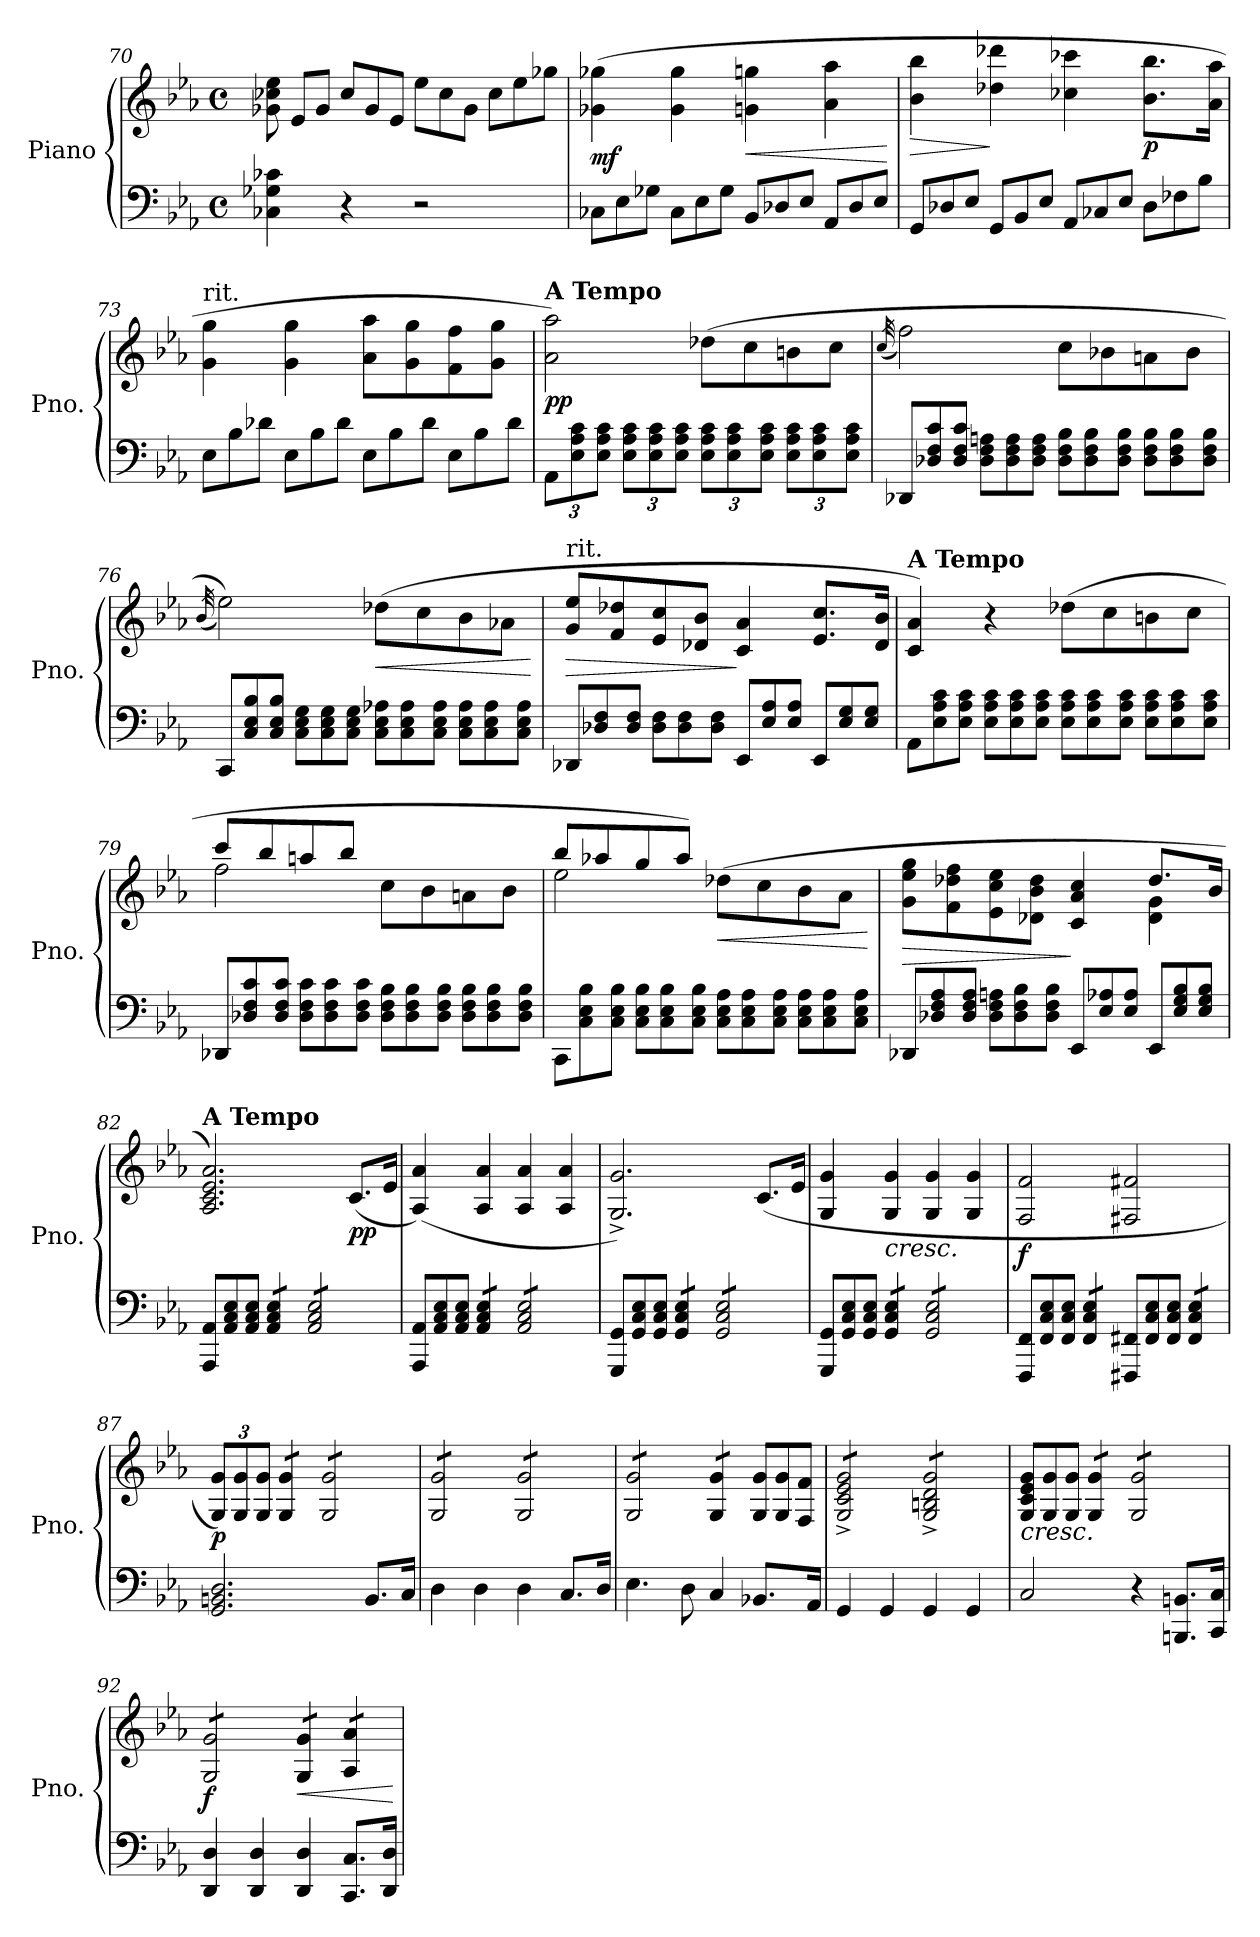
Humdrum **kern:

**kern	**kern	**dynam
*part1	*part1	*part1
*staff2	*staff1	*staff1/2
*I"Piano	*	*
*I'Pno.	*	*
*clefF4	*clefG2	*
*k[b-e-a-]	*k[b-e-a-]	*
*M4/4	*M4/4	*
*met(c)	*met(c)	*
*	*Xtuplet	*
=70	=70	=70
4C-X\ 4G-X\ 4c-X\	12g-X\ 12cc-X\ 12ee-\	.
.	12e-/L	.
.	12g-/J	.
4r	12cc-/L	.
.	12g-/	.
.	12e-/J	.
2r	12ee-\L	.
.	12cc-\	.
.	12g-\J	.
.	12cc-\L	.
.	12ee-\	.
.	12gg-X\J	.
=71	=71	=71
*Xtuplet	*	*
!	!	!LO:DY:b
12C-X\L	(>4g-X\ 4gg-X\	mf
12E-\	.	.
12G-X\J	.	.
12C-\L	4g-\ 4gg-\	.
12E-\	.	.
12G-\J	.	.
!	!	!LO:HP:b
12BB-/L	4gn\ 4ggn\	<
12D-X/	.	.
12E-/J	.	.
12AA-/L	4a-\ 4aa-\	.
12D-/	.	.
12E-/J	.	.
.	.	[
!!LO:LB:g=z
=72	=72	=72
!	!	!LO:HP:b
12GG/L	4b-\ 4bb-\	>
12D-X/	.	.
12E-/J	.	.
12GG/L	4dd-X\ 4ddd-X\	]
12BB-/	.	.
12E-/J	.	.
12AA-/L	4cc-X\ 4ccc-X\	.
12C-X/	.	.
12E-/J	.	.
!	!	!LO:DY:b
12D-\L	8.b-\ 8.bb-\L	p
12F-X\	.	.
12B-\J	.	.
.	16a-\ 16aa-\Jk	.
=73	=73	=73
!	!LO:TX:a:t=rit.	!
12E-\L	4g\ 4gg\	.
12B-\	.	.
12d-X\J	.	.
12E-\L	4g\ 4gg\	.
12B-\	.	.
12d-\J	.	.
12E-\L	8a-\ 8aa-\L	.
12B-\	.	.
.	8g\ 8gg\	.
12d-\J	.	.
12E-\L	8f\ 8ff\	.
12B-\	.	.
.	8g\ 8gg\J	.
12d-\J	.	.
=74	=74	=74
*tuplet	*	*
*Xbrackettup	*	*
!	!LO:TX:a:B:t=A Tempo	!
!	!	!LO:DY:b
12AA-\L	2a-\ 2aa-\)	pp
12E-\ 12A-\ 12c\	.	.
12E-\ 12A-\ 12c\J	.	.
12E-\ 12A-\ 12c\L	.	.
12E-\ 12A-\ 12c\	.	.
12E-\ 12A-\ 12c\J	.	.
12E-\ 12A-\ 12c\L	(>8dd-X\L	.
12E-\ 12A-\ 12c\	.	.
.	8cc\	.
12E-\ 12A-\ 12c\J	.	.
12E-\ 12A-\ 12c\L	8bn\	.
12E-\ 12A-\ 12c\	.	.
.	8cc\J	.
12E-\ 12A-\ 12c\J	.	.
!!LO:PB:g=z
=75	=75	=75
.	(<32qcc/	.
*Xtuplet	*	*
12DD-X/L	2ff\)	.
12D-X/ 12F/ 12c/	.	.
12D-/ 12F/ 12c/J	.	.
12D-\ 12F\ 12An\L	.	.
12D-\ 12F\ 12A\	.	.
12D-\ 12F\ 12A\J	.	.
12D-\ 12F\ 12B-\L	8cc\L	.
12D-\ 12F\ 12B-\	.	.
.	8b-X\	.
12D-\ 12F\ 12B-\J	.	.
12D-\ 12F\ 12B-\L	8an\	.
12D-\ 12F\ 12B-\	.	.
.	8b-\J	.
12D-\ 12F\ 12B-\J	.	.
=76	=76	=76
.	(<32qb-/	.
12CC/L	2ee-\))	.
12C/ 12E-/ 12B-/	.	.
12C/ 12E-/ 12B-/J	.	.
12C\ 12E-\ 12G\L	.	.
12C\ 12E-\ 12G\	.	.
12C\ 12E-\ 12G\J	.	.
!	!	!LO:HP:b
12C\ 12E-\ 12A-X\L	(>8dd-X\L	<
12C\ 12E-\ 12A-\	.	.
.	8cc\	.
12C\ 12E-\ 12A-\J	.	.
12C\ 12E-\ 12A-\L	8b-\	.
12C\ 12E-\ 12A-\	.	.
.	8a-X\J	.
12C\ 12E-\ 12A-\J	.	.
.	.	[
=77	=77	=77
!	!LO:TX:a:t=rit.	!
!	!	!LO:HP:b
12DD-X/L	8g/ 8ee-/L	>
12D-X/ 12F/	.	.
.	8f/ 8dd-X/	.
12D-/ 12F/J	.	.
12D-\ 12F\L	8e-/ 8cc/	.
12D-\ 12F\	.	.
.	8d-X/ 8b-/J	.
12D-\ 12F\J	.	.
12EE-/L	4c/ 4a-/	]
12E-/ 12A-/	.	.
12E-/ 12A-/J	.	.
12EE-/L	8.e-/ 8.cc/L	.
12E-/ 12G/	.	.
12E-/ 12G/J	.	.
.	16d-/ 16b-/Jk	.
!!LO:LB:g=z
=78	=78	=78
!	!LO:TX:a:B:t=A Tempo	!
12AA-\L	4c/ 4a-/)	.
12E-\ 12A-\ 12c\	.	.
12E-\ 12A-\ 12c\J	.	.
12E-\ 12A-\ 12c\L	4r	.
12E-\ 12A-\ 12c\	.	.
12E-\ 12A-\ 12c\J	.	.
12E-\ 12A-\ 12c\L	(>8dd-X\L	.
12E-\ 12A-\ 12c\	.	.
.	8cc\	.
12E-\ 12A-\ 12c\J	.	.
12E-\ 12A-\ 12c\L	8bn\	.
12E-\ 12A-\ 12c\	.	.
.	8cc\J	.
12E-\ 12A-\ 12c\J	.	.
=79	=79	=79
*	*^	*
12DD-X/L	8ccc/L	2ff\	.
12D-X/ 12F/ 12c/	.	.	.
.	8bb-/	.	.
12D-/ 12F/ 12c/J	.	.	.
12D-\ 12F\ 12c\L	8aan/	.	.
12D-\ 12F\ 12c\	.	.	.
.	8bb-/J	.	.
12D-\ 12F\ 12c\J	.	.	.
12D-\ 12F\ 12B-\L	8cc\L	2ryy	.
12D-\ 12F\ 12B-\	.	.	.
.	8b-\	.	.
12D-\ 12F\ 12B-\J	.	.	.
12D-\ 12F\ 12B-\L	8an\	.	.
12D-\ 12F\ 12B-\	.	.	.
.	8b-\J	.	.
12D-\ 12F\ 12B-\J	.	.	.
=80	=80	=80	=80
12CC\L	8bb-/L	2ee-\	.
12C\ 12E-\ 12B-\	.	.	.
.	8aa-X/	.	.
12C\ 12E-\ 12B-\J	.	.	.
12C\ 12E-\ 12B-\L	8gg/	.	.
12C\ 12E-\ 12B-\	.	.	.
.	8aa-/J)	.	.
12C\ 12E-\ 12B-\J	.	.	.
!	!	!	!LO:HP:b
12C\ 12E-\ 12A-\L	(>8dd-X\L	2ryy	<
12C\ 12E-\ 12A-\	.	.	.
.	8cc\	.	.
12C\ 12E-\ 12A-\J	.	.	.
12C\ 12E-\ 12A-\L	8b-\	.	.
12C\ 12E-\ 12A-\	.	.	.
.	8a-\J	.	.
12C\ 12E-\ 12A-\J	.	.	.
*	*v	*v	*
.	.	[
!!LO:LB:g=z
=81	=81	=81
!	!LO:TX:a:t=rit.	!
!	!	!LO:HP:b
*	*^	*
12DD-X/L	8g\ 8ee-\ 8gg\L	2.ryy	>
12D-X/ 12F/ 12A-/	.	.	.
.	8f\ 8dd-X\ 8ff\	.	.
12D-/ 12F/ 12A-/J	.	.	.
12D-\ 12F\ 12An\L	8e-\ 8cc\ 8ee-\	.	.
12D-\ 12F\ 12B-\	.	.	.
.	8d-X\ 8b-\ 8dd-\J	.	.
12D-\ 12F\ 12B-\J	.	.	.
12EE-/L	4c/ 4a-/ 4cc/	.	]
12E-/ 12A-X/	.	.	.
12E-/ 12A-/J	.	.	.
12EE-/L	8.dd-/L	4d-\ 4g\	.
12E-/ 12G/ 12B-/	.	.	.
12E-/ 12G/ 12B-/J	.	.	.
.	16b-/Jk	.	.
*	*v	*v	*
=82	=82	=82
!	!LO:TX:a:B:t=A Tempo	!
12AAA-/ 12AA-/L	2.A-/ 2.c/ 2.e-/ 2.a-/)	.
12AA-/ 12C/ 12E-/	.	.
12AA-/ 12C/ 12E-/J	.	.
*tremolo	*	*
12AA-/ 12C/ 12E-/L	.	.
12AA-/ 12C/ 12E-/	.	.
12AA-/ 12C/ 12E-/J	.	.
12AA-/ 12C/ 12E-/L	.	.
12AA-/ 12C/ 12E-/	.	.
12AA-/ 12C/ 12E-/	.	.
!	!	!LO:DY:b
12AA-/ 12C/ 12E-/	(>8.c/L	pp
12AA-/ 12C/ 12E-/	.	.
12AA-/ 12C/ 12E-/J	.	.
*Xtremolo	*	*
.	16e-/Jk	.
=83	=83	=83
12AAA-/ 12AA-/L	(>4A-/ 4a-/)	.
12AA-/ 12C/ 12E-/	.	.
12AA-/ 12C/ 12E-/J	.	.
*tremolo	*	*
12AA-/ 12C/ 12E-/L	4A-/ 4a-/	.
12AA-/ 12C/ 12E-/	.	.
12AA-/ 12C/ 12E-/J	.	.
12AA-/ 12C/ 12E-/L	4A-/ 4a-/	.
12AA-/ 12C/ 12E-/	.	.
12AA-/ 12C/ 12E-/	.	.
12AA-/ 12C/ 12E-/	4A-/ 4a-/	.
12AA-/ 12C/ 12E-/	.	.
12AA-/ 12C/ 12E-/J	.	.
*Xtremolo	*	*
=84	=84	=84
12GGG/ 12GG/L	2.G/^ 2.g/^)	.
12GG/ 12C/ 12E-/	.	.
12GG/ 12C/ 12E-/J	.	.
*tremolo	*	*
12GG/ 12C/ 12E-/L	.	.
12GG/ 12C/ 12E-/	.	.
12GG/ 12C/ 12E-/J	.	.
12GG/ 12C/ 12E-/L	.	.
12GG/ 12C/ 12E-/	.	.
12GG/ 12C/ 12E-/	.	.
12GG/ 12C/ 12E-/	(<8.c/L	.
12GG/ 12C/ 12E-/	.	.
12GG/ 12C/ 12E-/J	.	.
*Xtremolo	*	*
.	16e-/Jk	.
!!LO:LB:g=z
=85	=85	=85
12GGG/ 12GG/L	4G/ 4g/	.
12GG/ 12C/ 12E-/	.	.
12GG/ 12C/ 12E-/J	.	.
!	!LO:TX:b:i:t=cresc.	!
*tremolo	*	*
12GG/ 12C/ 12E-/L	4G/ 4g/	.
12GG/ 12C/ 12E-/	.	.
12GG/ 12C/ 12E-/J	.	.
12GG/ 12C/ 12E-/L	4G/ 4g/	.
12GG/ 12C/ 12E-/	.	.
12GG/ 12C/ 12E-/	.	.
12GG/ 12C/ 12E-/	4G/ 4g/	.
12GG/ 12C/ 12E-/	.	.
12GG/ 12C/ 12E-/J	.	.
*Xtremolo	*	*
=86	=86	=86
!	!	!LO:DY:b
12FFF/ 12FF/L	2F/ 2f/	f
12FF/ 12C/ 12E-/	.	.
12FF/ 12C/ 12E-/J	.	.
*tremolo	*	*
12FF/ 12C/ 12E-/L	.	.
12FF/ 12C/ 12E-/	.	.
12FF/ 12C/ 12E-/J	.	.
*Xtremolo	*	*
12FFF#X/ 12FF#X/L	2F#X/ 2f#X/	.
12FF#/ 12C/ 12E-/	.	.
12FF#/ 12C/ 12E-/J	.	.
*tremolo	*	*
12FF#/ 12C/ 12E-/L	.	.
12FF#/ 12C/ 12E-/	.	.
12FF#/ 12C/ 12E-/J	.	.
*Xtremolo	*	*
=87	=87	=87
*	*tuplet	*
*	*Xbrackettup	*
!	!	!LO:DY:b
2.GG/ 2.BBn/ 2.D/	12G/ 12g/L)	p
.	12G/ 12g/	.
.	12G/ 12g/J	.
*	*tremolo	*
.	12G/ 12g/L	.
.	12G/ 12g/	.
.	12G/ 12g/J	.
.	12G/ 12g/L	.
.	12G/ 12g/	.
.	12G/ 12g/	.
8.BB/L	12G/ 12g/	.
.	12G/ 12g/	.
.	12G/ 12g/J	.
16C/Jk	.	.
=88	=88	=88
4D\	12G/ 12g/L	.
.	12G/ 12g/	.
.	12G/ 12g/	.
4D\	12G/ 12g/	.
.	12G/ 12g/	.
.	12G/ 12g/J	.
4D\	12G/ 12g/L	.
.	12G/ 12g/	.
.	12G/ 12g/	.
8.C/L	12G/ 12g/	.
.	12G/ 12g/	.
.	12G/ 12g/J	.
16D/Jk	.	.
=89	=89	=89
4.E-\	12G/ 12g/L	.
.	12G/ 12g/	.
.	12G/ 12g/	.
.	12G/ 12g/	.
.	12G/ 12g/	.
8D\	.	.
.	12G/ 12g/J	.
4C/	12G/ 12g/L	.
.	12G/ 12g/	.
.	12G/ 12g/J	.
*	*Xtremolo	*
*	*Xtuplet	*
8.BB-X/L	12G/ 12g/L	.
.	12G/ 12g/	.
.	12F/ 12f/J	.
16AA-/Jk	.	.
!!LO:LB:g=z
=90	=90	=90
*	*tremolo	*
4GG/	12G/^ 12c/^ 12e-/^ 12g/^L	.
.	12G/^ 12c/^ 12e-/^ 12g/^	.
.	12G/^ 12c/^ 12e-/^ 12g/^	.
4GG/	12G/^ 12c/^ 12e-/^ 12g/^	.
.	12G/^ 12c/^ 12e-/^ 12g/^	.
.	12G/^ 12c/^ 12e-/^ 12g/^J	.
4GG/	12G/^ 12Bn/^ 12d/^ 12g/^L	.
.	12G/^ 12Bn/^ 12d/^ 12g/^	.
.	12G/^ 12Bn/^ 12d/^ 12g/^	.
4GG/	12G/^ 12Bn/^ 12d/^ 12g/^	.
.	12G/^ 12Bn/^ 12d/^ 12g/^	.
.	12G/^ 12Bn/^ 12d/^ 12g/^J	.
*	*Xtremolo	*
=91	=91	=91
!	!LO:TX:b:i:t=cresc.	!
2C/	12G/ 12c/ 12e-/ 12g/L	.
.	12G/ 12g/	.
.	12G/ 12g/J	.
*	*tremolo	*
.	12G/ 12g/L	.
.	12G/ 12g/	.
.	12G/ 12g/J	.
4r	12G/ 12g/L	.
.	12G/ 12g/	.
.	12G/ 12g/	.
8.BBBn/ 8.BBn/L	12G/ 12g/	.
.	12G/ 12g/	.
.	12G/ 12g/J	.
16CC/ 16C/Jk	.	.
=92	=92	=92
!	!	!LO:DY:b
4DD/ 4D/	12G/ 12g/L	f
.	12G/ 12g/	.
.	12G/ 12g/	.
4DD/ 4D/	12G/ 12g/	.
.	12G/ 12g/	.
.	12G/ 12g/J	.
!	!	!LO:HP:b
4DD/ 4D/	12G/ 12g/L	<
.	12G/ 12g/	.
.	12G/ 12g/J	.
8.CC/ 8.C/L	12A-/ 12a-/L	.
.	12A-/ 12a-/	.
.	12A-/ 12a-/J	.
*	*Xtremolo	*
16DD/ 16D/Jk	.	.
.	.	[
=	=	=
*-	*-	*-
